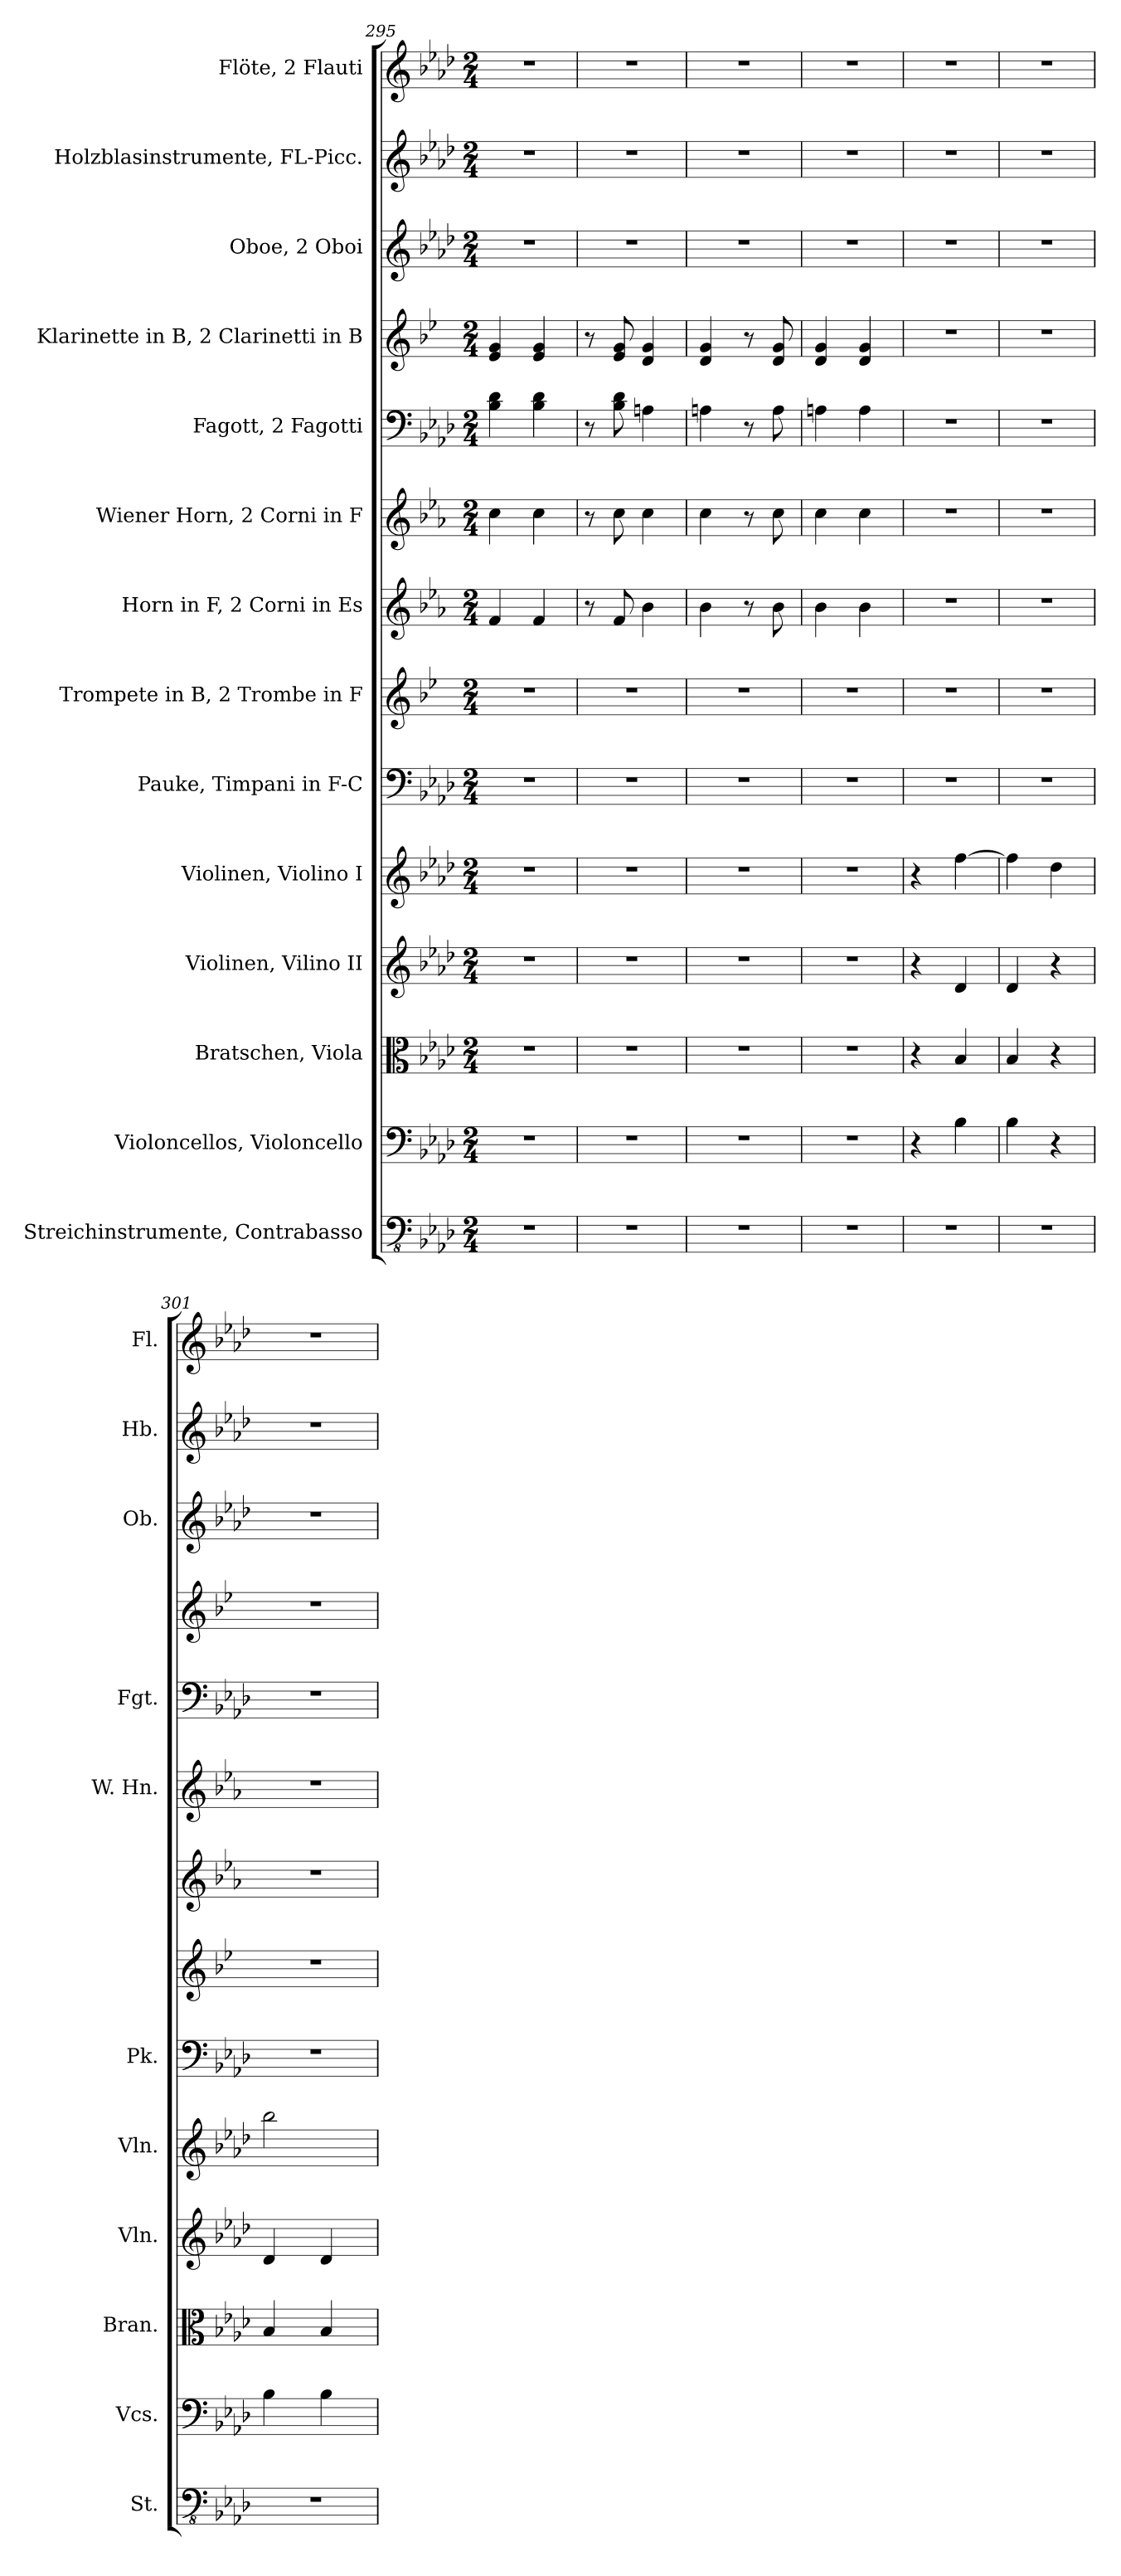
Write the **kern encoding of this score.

**kern	**kern	**kern	**kern	**kern	**kern	**kern	**kern	**kern	**kern	**kern	**kern	**kern	**kern
*part14	*part13	*part12	*part11	*part10	*part9	*part8	*part7	*part6	*part5	*part4	*part3	*part2	*part1
*staff14	*staff13	*staff12	*staff11	*staff10	*staff9	*staff8	*staff7	*staff6	*staff5	*staff4	*staff3	*staff2	*staff1
*I"Streichinstrumente, Contrabasso	*I"Violoncellos, Violoncello	*I"Bratschen, Viola	*I"Violinen, Vilino II	*I"Violinen, Violino I	*I"Pauke, Timpani in F-C	*I"Trompete in B, 2 Trombe in F	*I"Horn in F, 2 Corni in Es	*I"Wiener Horn, 2 Corni in F	*I"Fagott, 2 Fagotti	*I"Klarinette in B, 2 Clarinetti in B	*I"Oboe, 2 Oboi	*I"Holzblasinstrumente, FL-Picc.	*I"Flöte, 2 Flauti
*I'St.	*I'Vcs.	*I'Bran.	*I'Vln.	*I'Vln.	*I'Pk.	*	*	*I'W. Hn.	*I'Fgt.	*	*I'Ob.	*I'Hb.	*I'Fl.
*clefFv4	*clefF4	*clefC3	*clefG2	*clefG2	*clefF4	*clefG2	*clefG2	*clefG2	*clefF4	*clefG2	*clefG2	*clefG2	*clefG2
*	*	*	*	*	*	*ITrd1c2	*ITrd4c7	*ITrd4c7	*	*ITrd1c2	*	*	*
*k[b-e-a-d-]	*k[b-e-a-d-]	*k[b-e-a-d-]	*k[b-e-a-d-]	*k[b-e-a-d-]	*k[b-e-a-d-]	*k[b-e-a-d-]	*k[b-e-a-d-]	*k[b-e-a-d-]	*k[b-e-a-d-]	*k[b-e-a-d-]	*k[b-e-a-d-]	*k[b-e-a-d-]	*k[b-e-a-d-]
*M2/4	*M2/4	*M2/4	*M2/4	*M2/4	*M2/4	*M2/4	*M2/4	*M2/4	*M2/4	*M2/4	*M2/4	*M2/4	*M2/4
=295	=295	=295	=295	=295	=295	=295	=295	=295	=295	=295	=295	=295	=295
2r	2r	2r	2r	2r	2r	2r	4B-/	4f\	4B-\ 4d-\	4d-/ 4f/	2r	2r	2r
.	.	.	.	.	.	.	4B-/	4f\	4B-\ 4d-\	4d-/ 4f/	.	.	.
=296	=296	=296	=296	=296	=296	=296	=296	=296	=296	=296	=296	=296	=296
2r	2r	2r	2r	2r	2r	2r	8r	8r	8r	8r	2r	2r	2r
.	.	.	.	.	.	.	8B-/	8f\	8B-\ 8d-\	8d-/ 8f/	.	.	.
.	.	.	.	.	.	.	4e-\	4f\	4An\	4c/ 4f/	.	.	.
=297	=297	=297	=297	=297	=297	=297	=297	=297	=297	=297	=297	=297	=297
2r	2r	2r	2r	2r	2r	2r	4e-\	4f\	4An\	4c/ 4f/	2r	2r	2r
.	.	.	.	.	.	.	8r	8r	8r	8r	.	.	.
.	.	.	.	.	.	.	8e-\	8f\	8A\	8c/ 8f/	.	.	.
=298	=298	=298	=298	=298	=298	=298	=298	=298	=298	=298	=298	=298	=298
2r	2r	2r	2r	2r	2r	2r	4e-\	4f\	4An\	4c/ 4f/	2r	2r	2r
.	.	.	.	.	.	.	4e-\	4f\	4A\	4c/ 4f/	.	.	.
=299	=299	=299	=299	=299	=299	=299	=299	=299	=299	=299	=299	=299	=299
2r	4r	4r	4r	4r	2r	2r	2r	2r	2r	2r	2r	2r	2r
.	4B-\	4B-/	4d-/	[4ff\	.	.	.	.	.	.	.	.	.
=300	=300	=300	=300	=300	=300	=300	=300	=300	=300	=300	=300	=300	=300
2r	4B-\	4B-/	4d-/	4ff\]	2r	2r	2r	2r	2r	2r	2r	2r	2r
.	4r	4r	4r	4dd-\	.	.	.	.	.	.	.	.	.
=301	=301	=301	=301	=301	=301	=301	=301	=301	=301	=301	=301	=301	=301
2r	4B-\	4B-/	4d-/	2bb-\	2r	2r	2r	2r	2r	2r	2r	2r	2r
.	4B-\	4B-/	4d-/	.	.	.	.	.	.	.	.	.	.
=	=	=	=	=	=	=	=	=	=	=	=	=	=
*-	*-	*-	*-	*-	*-	*-	*-	*-	*-	*-	*-	*-	*-
